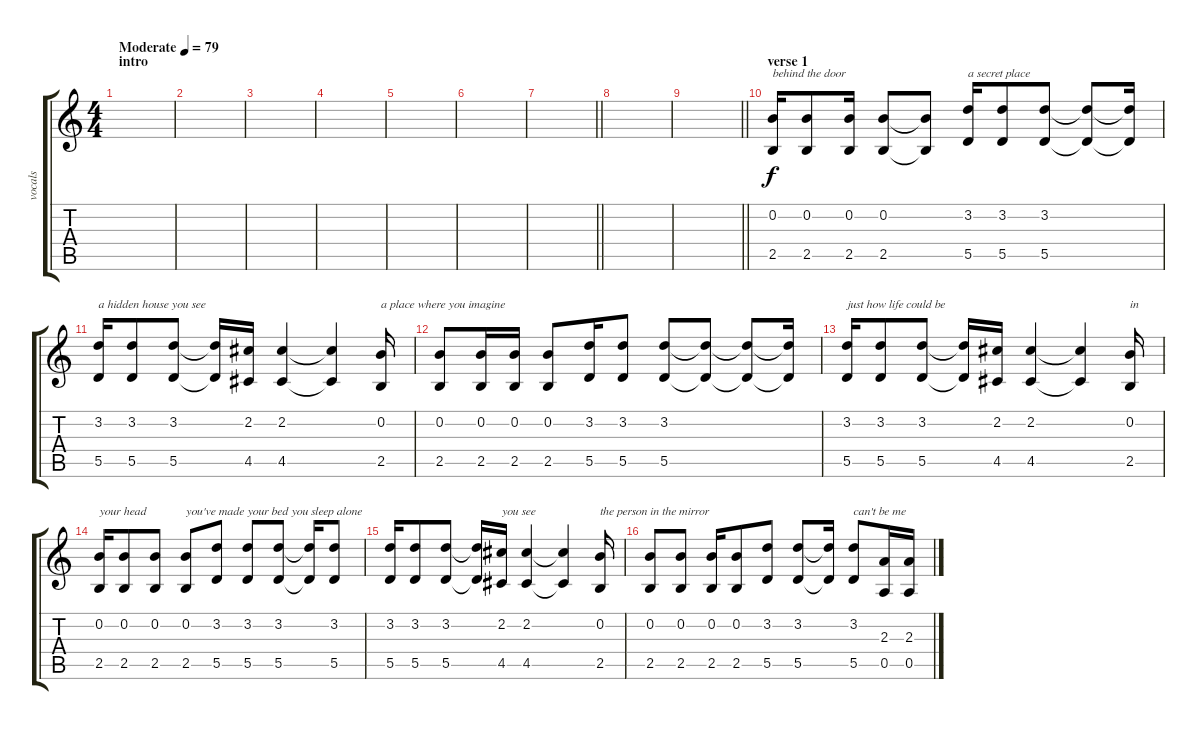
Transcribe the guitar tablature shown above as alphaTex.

\track ("vocals" "vocals") {instrument electricguitarjazz}
\staff {score tabs}
\tuning (E4 B3 G3 D3 A2 E2) {hide}
\ts (4 4)
\section ("" "intro")
\tempo (79 "Moderate")
\clef g2
\ks c
|
|
|
|
|
|
\barLineRight lightlight
|
|
\barLineRight lightlight
|
\section ("" "verse 1")
(0.2 2.5).16{txt "behind the door"} (0.2 2.5).8 (0.2 2.5).16 (0.2 2.5).8 (0.2{t} 2.5{t}).8 (3.2 5.5).16{txt "a secret place "} (3.2 5.5).8 (3.2 5.5).8 (3.2{t} 5.5{t}).8 (3.2{t} 5.5{t}).16 |
(3.2 5.5).16{txt "a hidden house you see"} (3.2 5.5).8 (3.2 5.5).8 (3.2{t} 5.5{t}).16 (2.2 4.5).16 (2.2 4.5).4 (2.2{t} 4.5{t}).4 (0.2 2.5).16{txt "a place where you imagine"} |
(0.2 2.5).8 (0.2 2.5).16 (0.2 2.5).16 (0.2 2.5).8 (3.2 5.5).16 (3.2 5.5).8 (3.2 5.5).8 (3.2{t} 5.5{t}).8 (3.2{t} 5.5{t}).8 (3.2{t} 5.5{t}).16 |
(3.2 5.5).16{txt "just how life could be"} (3.2 5.5).8 (3.2 5.5).8 (3.2{t} 5.5{t}).16 (2.2 4.5).16 (2.2 4.5).4 (2.2{t} 4.5{t}).4 (0.2 2.5).16{txt "in"} |
(0.2 2.5).16{txt "your head"} (0.2 2.5).8 (0.2 2.5).8 (0.2 2.5).8{txt "you've made your bed you sleep alone"} (3.2 5.5).8 (3.2 5.5).8 (3.2 5.5).8 (3.2{t} 5.5{t}).16 (3.2 5.5).8 |
(3.2 5.5).16 (3.2 5.5).8 (3.2 5.5).8 (3.2{t} 5.5{t}).16 (2.2 4.5).16{txt "you see"} (2.2 4.5).4 (2.2{t} 4.5{t}).4 (0.2 2.5).16{txt "the person in the mirror "} |
(0.2 2.5).8 (0.2 2.5).8 (0.2 2.5).16 (0.2 2.5).8 (3.2 5.5).8 (3.2 5.5).8 (3.2{t} 5.5{t}).16 (3.2 5.5).8{txt "can't be me"} (2.3 0.5).16 (2.3 0.5).16
